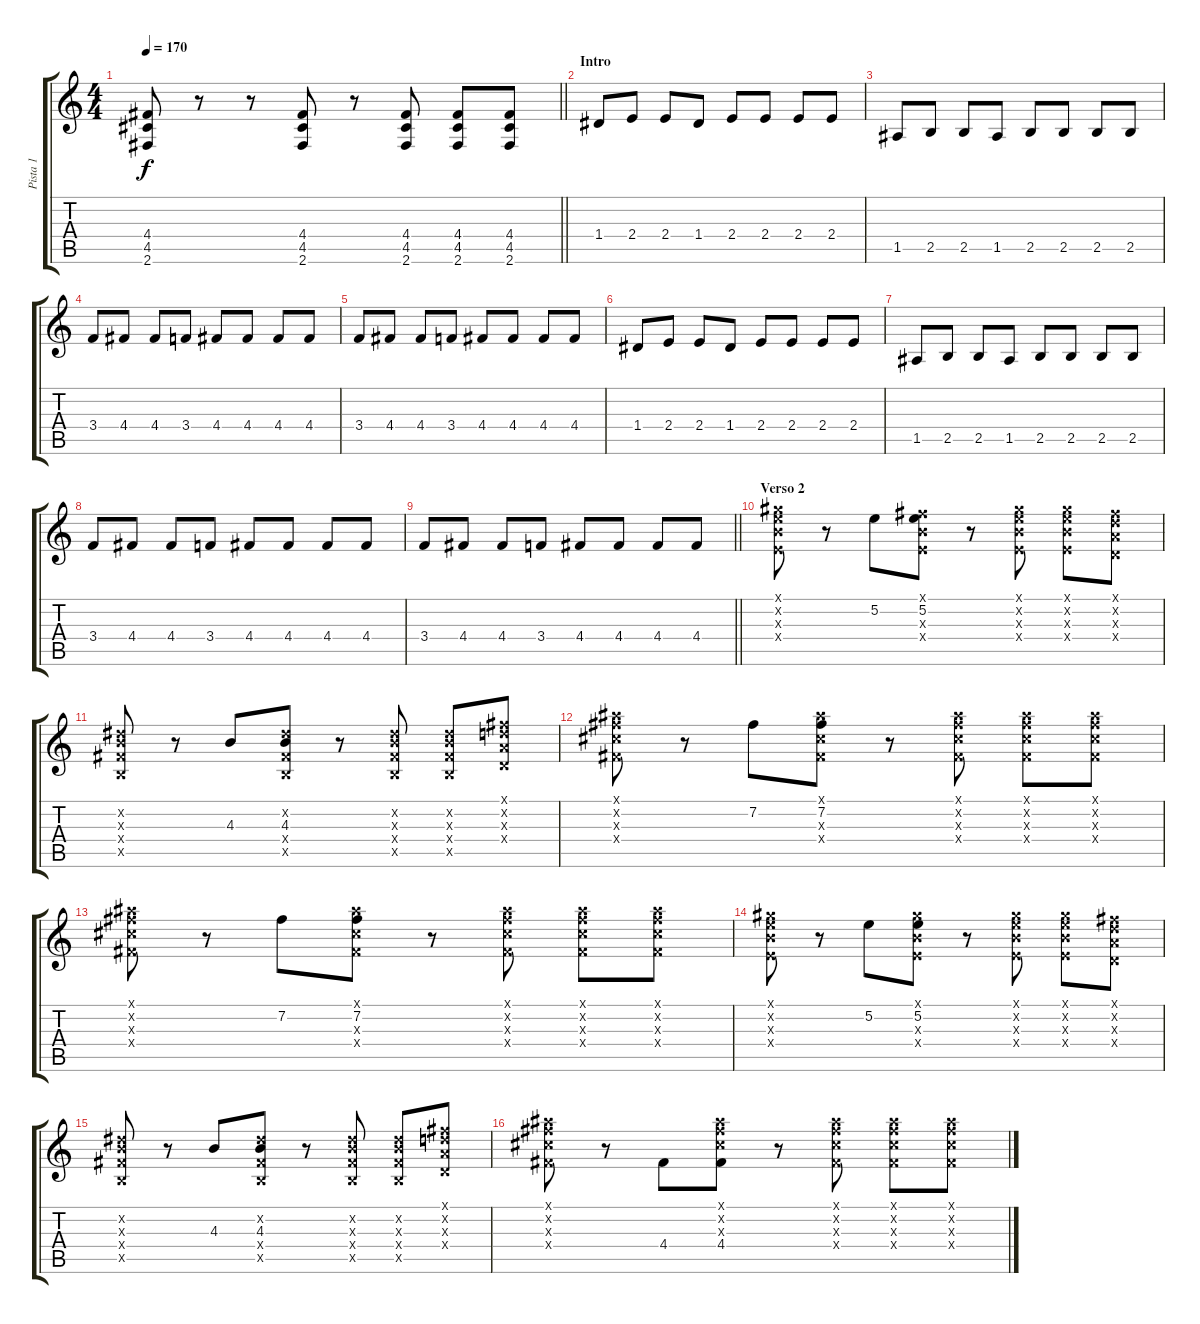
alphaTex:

\track ("Pista 1" "Pista 1") {instrument distortionguitar}
\staff {score tabs}
\tuning (E4 B3 G3 D3 A2 E2) {hide}
\ts (4 4)
\tempo 170
\clef g2
\barLineRight lightlight
\ks c
(4.4 4.5 2.6).8{dy f} r.8 r.8 (4.4 4.5 2.6).8 r.8 (4.4 4.5 2.6).8 (4.4 4.5 2.6).8 (4.4 4.5 2.6).8 |
\section ("" "Intro")
1.4.8 2.4.8 2.4.8 1.4.8 2.4.8 2.4.8 2.4.8 2.4.8 |
1.5.8 2.5.8 2.5.8 1.5.8 2.5.8 2.5.8 2.5.8 2.5.8 |
3.4.8 4.4.8 4.4.8 3.4.8 4.4.8 4.4.8 4.4.8 4.4.8 |
3.4.8 4.4.8 4.4.8 3.4.8 4.4.8 4.4.8 4.4.8 4.4.8 |
1.4.8 2.4.8 2.4.8 1.4.8 2.4.8 2.4.8 2.4.8 2.4.8 |
1.5.8 2.5.8 2.5.8 1.5.8 2.5.8 2.5.8 2.5.8 2.5.8 |
3.4.8 4.4.8 4.4.8 3.4.8 4.4.8 4.4.8 4.4.8 4.4.8 |
\barLineRight lightlight
3.4.8 4.4.8 4.4.8 3.4.8 4.4.8 4.4.8 4.4.8 4.4.8 |
\section ("" "Verso 2")
(4.1{x} 5.2{x} 4.3{x} 2.4{x}).8 r.8 5.2.8 (2.1{x} 5.2 4.3{x} 2.4{x}).8 r.8 (4.1{x} 5.2{x} 4.3{x} 2.4{x}).8 (4.1{x} 5.2{x} 4.3{x} 2.4{x}).8 (2.1{x} 3.2{x} 2.3{x} 0.4{x}).8 |
(4.2{x} 4.3{x} 4.4{x} 2.5{x}).8 r.8 4.3.8 (4.2{x} 4.3 4.4{x} 2.5{x}).8 r.8 (4.2{x} 4.3{x} 4.4{x} 2.5{x}).8 (4.2{x} 4.3{x} 4.4{x} 2.5{x}).8 (2.1{x} 3.2{x} 2.3{x} 0.4{x}).8 |
(6.1{x} 7.2{x} 6.3{x} 4.4{x}).8 r.8 7.2.8 (6.1{x} 7.2 6.3{x} 4.4{x}).8 r.8 (6.1{x} 7.2{x} 6.3{x} 4.4{x}).8 (6.1{x} 7.2{x} 6.3{x} 4.4{x}).8 (6.1{x} 7.2{x} 6.3{x} 4.4{x}).8 |
(6.1{x} 7.2{x} 6.3{x} 4.4{x}).8 r.8 7.2.8 (6.1{x} 7.2 6.3{x} 4.4{x}).8 r.8 (6.1{x} 7.2{x} 6.3{x} 4.4{x}).8 (6.1{x} 7.2{x} 6.3{x} 4.4{x}).8 (6.1{x} 7.2{x} 6.3{x} 4.4{x}).8 |
(4.1{x} 5.2{x} 4.3{x} 2.4{x}).8 r.8 5.2.8 (4.1{x} 5.2 4.3{x} 2.4{x}).8 r.8 (4.1{x} 5.2{x} 4.3{x} 2.4{x}).8 (4.1{x} 5.2{x} 4.3{x} 2.4{x}).8 (2.1{x} 3.2{x} 2.3{x} 0.4{x}).8 |
(4.2{x} 4.3{x} 4.4{x} 2.5{x}).8 r.8 4.3.8 (4.2{x} 4.3 4.4{x} 2.5{x}).8 r.8 (4.2{x} 4.3{x} 4.4{x} 2.5{x}).8 (4.2{x} 4.3{x} 4.4{x} 2.5{x}).8 (2.1{x} 3.2{x} 2.3{x} 0.4{x}).8 |
(6.1{x} 7.2{x} 6.3{x} 4.4{x}).8 r.8 4.4.8 (6.1{x} 7.2{x} 6.3{x} 4.4).8 r.8 (6.1{x} 7.2{x} 6.3{x} 4.4{x}).8 (6.1{x} 7.2{x} 6.3{x} 4.4{x}).8 (6.1{x} 7.2{x} 6.3{x} 4.4{x}).8
